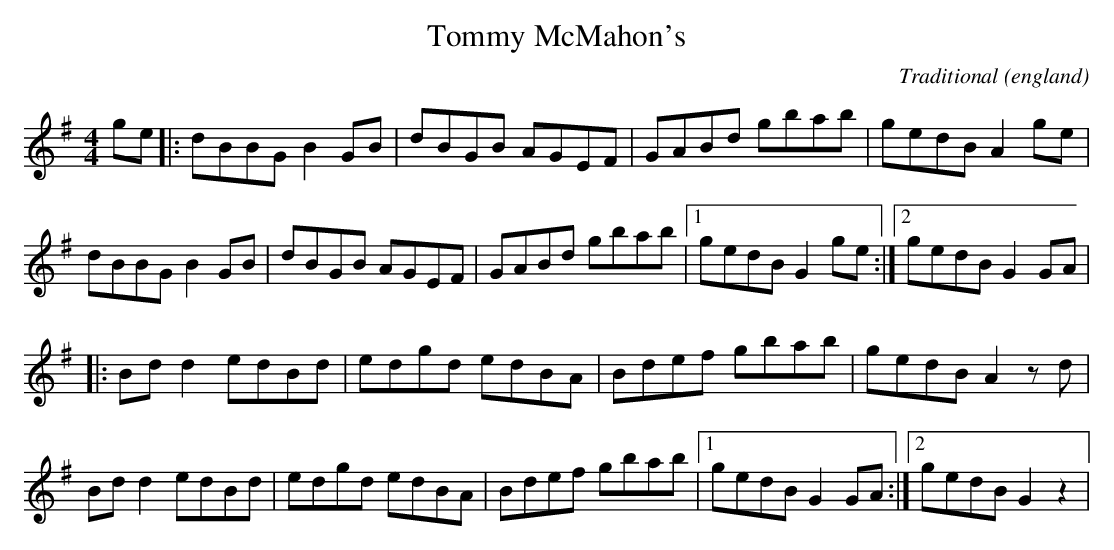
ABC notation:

X:1
T:Tommy McMahon's
O:england
M:4/4
L:1/8
C:Traditional
K:G
ge|:dBBG B2GB|dBGB AGEF|GABd gbab|gedB A2 ge|
dBBG B2GB|dBGB AGEF|GABd gbab|1gedB G2 ge:|2gedB G2 GA|
|:Bdd2 edBd|edgd edBA|Bdef gbab|gedB A2 zd|
Bdd2 edBd|edgd edBA|Bdef gbab|1gedB G2GA:|2gedB G2 z2|
